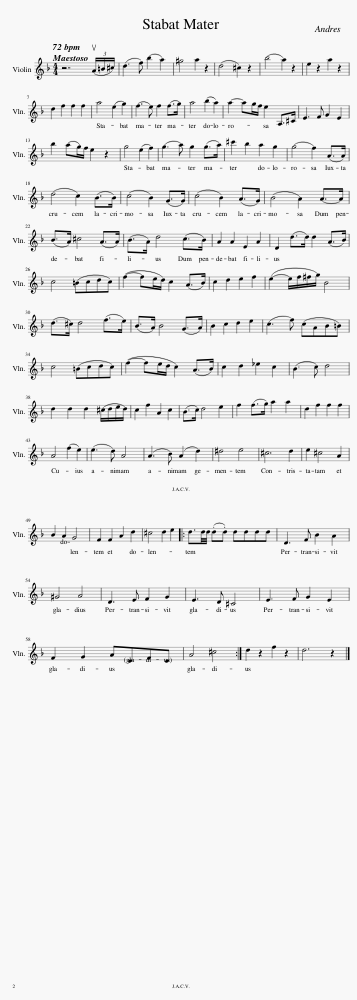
X:1
L:1/8
Q:1/4=72
M:4/4
I:linebreak $
K:F
V:1 treble
V:1
 z7 (3(uA/=B/^c/) | (d3 f) (b2 a2) | ^g4 a2 z2 | (d4 ^c2) z2 | (b4 a2) z2 | %5
 e2 z2 a2 z2 |$ d2 f2 f2 f2 | a4 (e2 g2) | (f3 e) f2 (f>g) | a4 (b2 a2) | %10
 a2- ag/f/ e2 A,>^C | E3 F G2 E2 |$ b2 (ag/)f/ e2 z2 | g4 (e2 f2) | (g3 a) g2 (g>a) | %15
 ^c'2 b2 a2 g2 | (g4 f2) (A>A) |$ (d4 c2) (B>B) | (c4 B2) (G>G) | (c4 B2) (A>G) | %20
 (B4 A2) A->A |$ (B>A) ^c4 (A>A) | (B>A) d4 (c>B) | A2 A2 E2 A2 | D2 (d>d) d2 (A>B) |$ %25
 c4 (=Bcdc) | (f2- fe/d/) c2 (A>B) | c2 d2 e2 f2 | ((e2 e/)f/^f/g/) B4 |$ (d>^c) d4 (f>e) | %30
 (B>A) B4 (G>A) | B2 c2 d2 e2 | (c3 f) (cAB=B) |$ c4 (=Bcdc) | (f2- fe/d/ c2) (A>B) | %35
 c2 d2 _e2 c2 | (B3 c) d4 |$ d2 d2 d2 (^c/d/e/d/) | c2 f2 A2 c2 | (B>c) d4 e2 | %40
 f2 (f>g) a2 a2 | d2 f2 f2 f2 |$ A4 (f2 e2) | (e3 d) A4 | (A3 B) (A2 d2) | %45
 ^d4 e4 | ^c6 d2 | e2 ^c4 A2 |$ B2 A2 G4 | F2 F2 A2 d2 | %50
 ^c4 d2 e2 |: d3/2d/4d/4 (.d.d) dddd | D3 F B2 A2 |$ ^G4 A4 | D3 E F2 G2 | %55
 E3 D ^C4 | E3 F G2 E2 |$ F2 G2 ADFD | A4 ^c4 :| d2 z2 f2 z2 | %60
 d6 z2 |] %61
